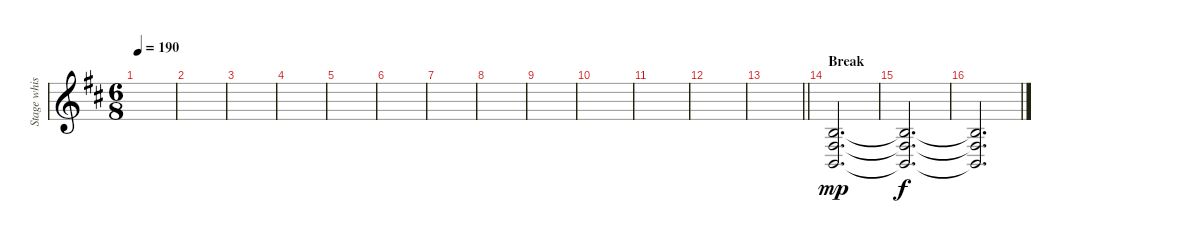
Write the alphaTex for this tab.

\track ("Stage whisper" "Stage whis") {instrument lead3calliope}
\staff {score}
\tuning (Db4 Ab3 E3 B2 Gb2 B1) {hide}
\ts (6 8)
\tempo 190
\clef g2
\ks bminor
|
|
|
|
|
|
|
|
|
|
|
|
\barLineRight lightlight
|
\section ("" "Break")
(7.4 17.5 12.6).2{d dy mp} |
(7.4{t} 17.5{t} 12.6{t}).2{d dy f} |
(7.4{t} 17.5{t} 12.6{t}).2{d}
